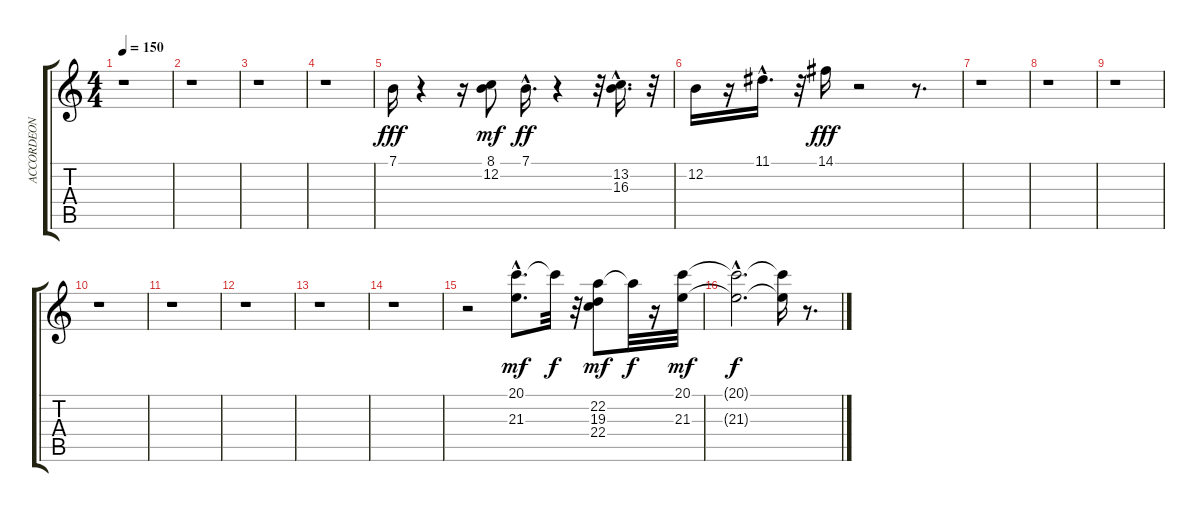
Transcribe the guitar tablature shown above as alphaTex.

\track ("ACCORDEON" "ACCORDEON") {instrument tangoaccordion}
\staff {score tabs}
\tuning (E4 B3 G3 D3 A2 E2) {hide}
\ts (4 4)
\tempo 150
\clef g2
\ks c
r.1{dy f} |
r.1 |
r.1 |
r.1 |
7.1.16{dy fff} r.4 r.16 (8.1 12.2).8{dy mf} 7.1{hac}.16{d dy ff} r.4 r.32 (13.2{hac} 16.3).16{d} r.32 |
12.2.16 r.16 11.1{hac}.16{d} r.32 14.1.16{dy fff} r.2 r.8{d} |
r.1 |
r.1 |
r.1 |
r.1 |
r.1 |
r.1 |
r.1 |
r.1 |
r.2 (20.1{hac} 21.3{hac}).8{d dy mf} 20.1{t}.32{dy f} r.32 (22.2 19.3 22.4).8{dy mf} 22.2{t}.32{dy f} r.16 (20.1 21.3).32{dy mf} |
(20.1{hac t} 21.3{hac t}).2{d dy f} (20.1{t} 21.3{t}).16 r.8{d}
